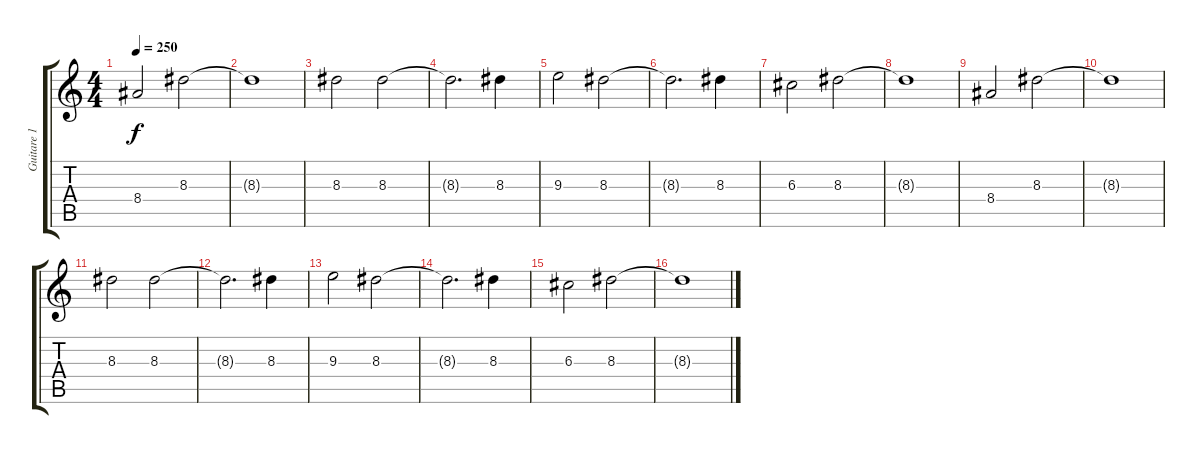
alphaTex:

\track ("Guitare 1" "Guitare 1") {instrument overdrivenguitar}
\staff {score tabs}
\tuning (E4 B3 G3 D3 A2 E2) {hide}
\ts (4 4)
\tempo 250
\clef g2
\ks c
8.4.2{dy f} 8.3.2 |
8.3{t}.1 |
8.3.2{instrument electricguitarclean} 8.3.2 |
8.3{t}.2{d} 8.3.4 |
9.3.2 8.3.2 |
8.3{t}.2{d} 8.3.4 |
6.3.2 8.3.2 |
8.3{t}.1 |
8.4.2 8.3.2 |
8.3{t}.1 |
8.3.2{instrument electricguitarclean} 8.3.2 |
8.3{t}.2{d} 8.3.4 |
9.3.2 8.3.2 |
8.3{t}.2{d} 8.3.4 |
6.3.2 8.3.2 |
8.3{t}.1
